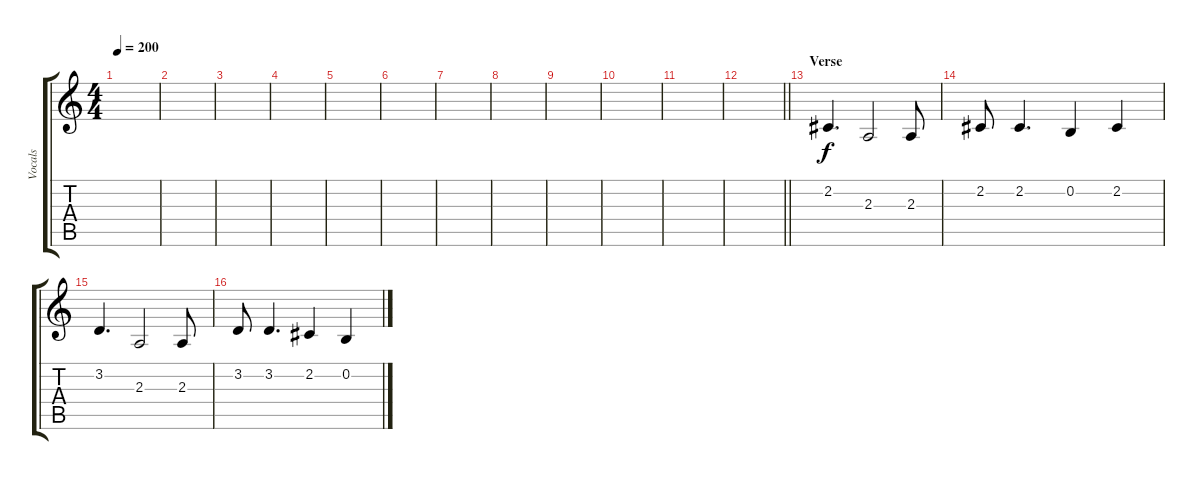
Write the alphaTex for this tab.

\track ("Vocals" "Vocals") {instrument tenorsax}
\staff {score tabs}
\tuning (E4 B3 G3 D3 A2 E2) {hide}
\ts (4 4)
\tempo 200
\clef g2
\ks c
|
|
|
|
|
|
|
|
|
|
|
\barLineRight lightlight
|
\section ("" "Verse")
2.2.4{d} 2.3.2 2.3.8 |
2.2.8 2.2.4{d} 0.2.4 2.2.4 |
3.2.4{d} 2.3.2 2.3.8 |
3.2.8 3.2.4{d} 2.2.4 0.2.4
